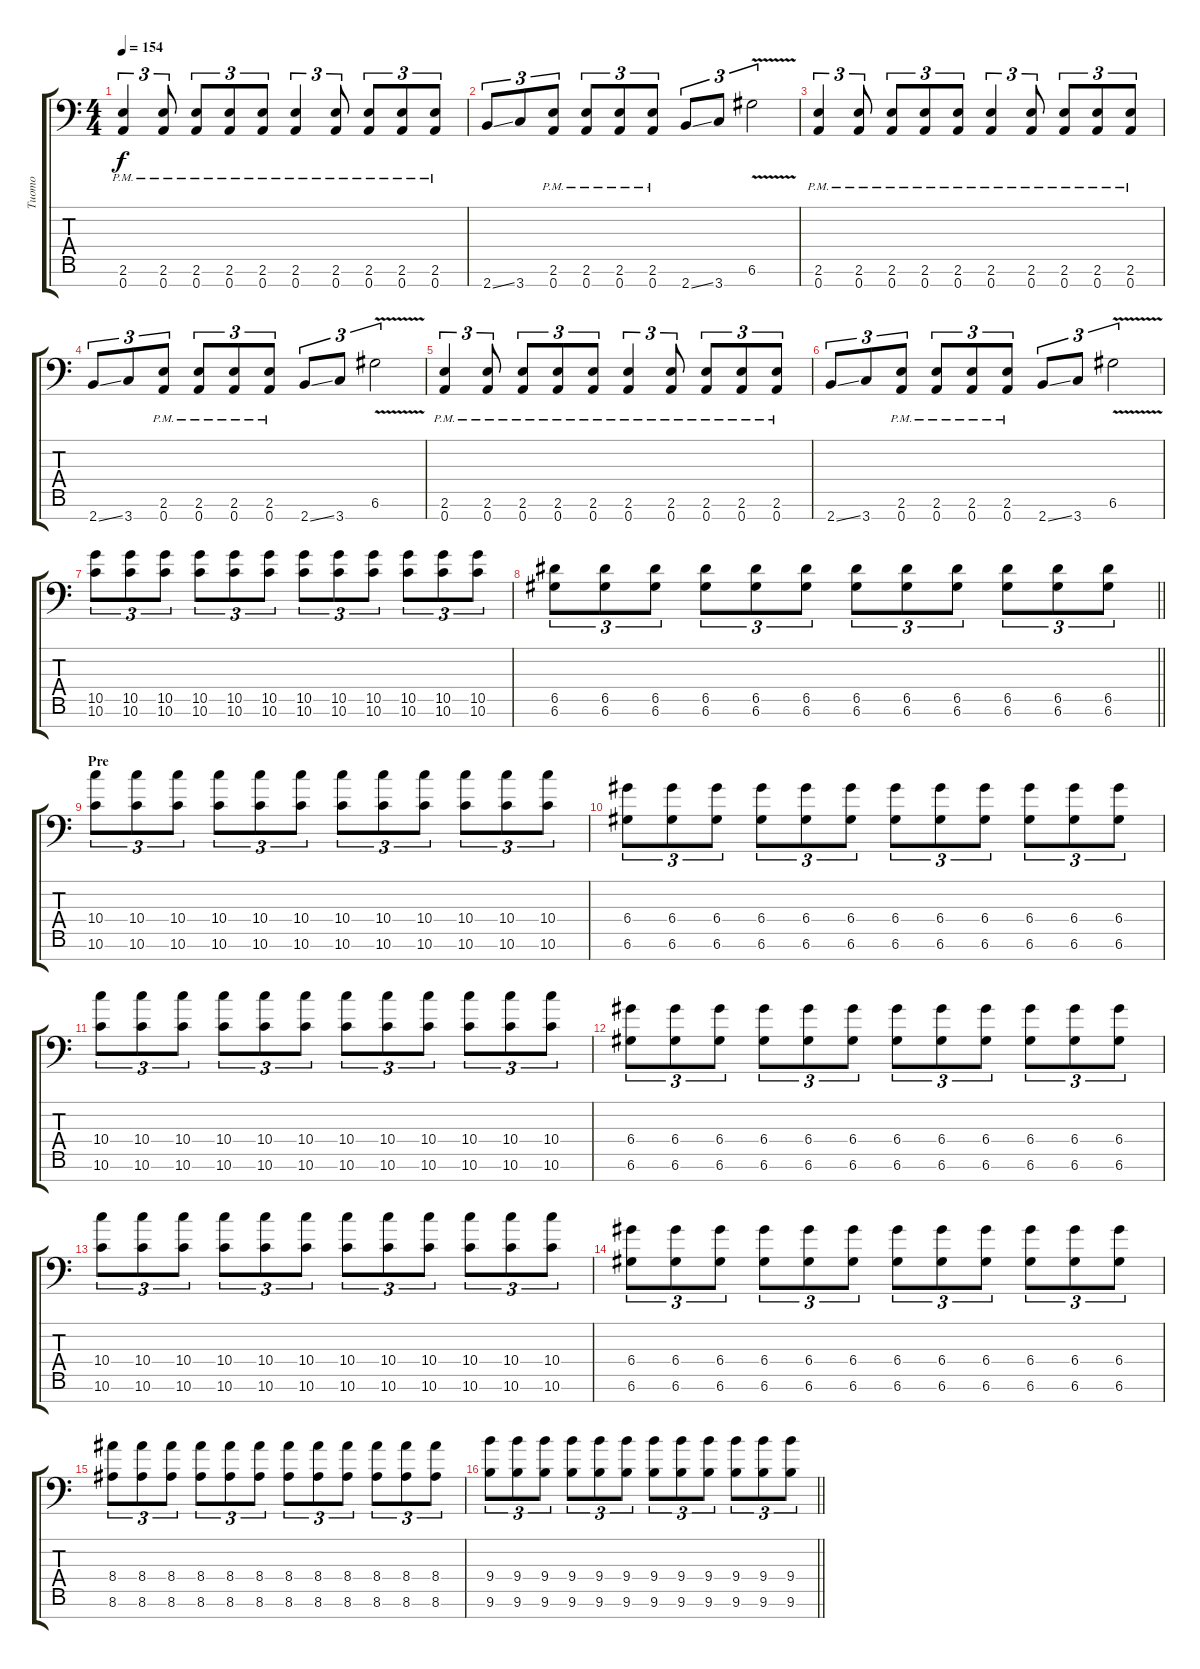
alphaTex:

\track ("Tuomo" "Tuomo") {instrument distortionguitar}
\staff {score tabs}
\tuning (E4 B3 G3 D3 A2 D2 A1) {hide}
\ts (4 4)
\tempo 154
\clef f4
\ks c
(2.6{pm} 0.7{pm}).4{tu (3 2) dy f} (2.6{pm} 0.7{pm}).8{tu (3 2)} (2.6{pm} 0.7{pm}).8{tu (3 2)} (2.6{pm} 0.7{pm}).8{tu (3 2)} (2.6{pm} 0.7{pm}).8{tu (3 2)} (2.6{pm} 0.7{pm}).4{tu (3 2)} (2.6{pm} 0.7{pm}).8{tu (3 2)} (2.6{pm} 0.7{pm}).8{tu (3 2)} (2.6{pm} 0.7{pm}).8{tu (3 2)} (2.6{pm} 0.7{pm}).8{tu (3 2)} |
2.7{ss}.8{tu (3 2)} 3.7.8{tu (3 2)} (2.6{pm} 0.7{pm}).8{tu (3 2)} (2.6{pm} 0.7{pm}).8{tu (3 2)} (2.6{pm} 0.7{pm}).8{tu (3 2)} (2.6{pm} 0.7{pm}).8{tu (3 2)} 2.7{ss}.8{tu (3 2)} 3.7.8{tu (3 2)} 6.6{v}.2{tu (3 2)} |
(2.6{pm} 0.7{pm}).4{tu (3 2)} (2.6{pm} 0.7{pm}).8{tu (3 2)} (2.6{pm} 0.7{pm}).8{tu (3 2)} (2.6{pm} 0.7{pm}).8{tu (3 2)} (2.6{pm} 0.7{pm}).8{tu (3 2)} (2.6{pm} 0.7{pm}).4{tu (3 2)} (2.6{pm} 0.7{pm}).8{tu (3 2)} (2.6{pm} 0.7{pm}).8{tu (3 2)} (2.6{pm} 0.7{pm}).8{tu (3 2)} (2.6{pm} 0.7{pm}).8{tu (3 2)} |
2.7{ss}.8{tu (3 2)} 3.7.8{tu (3 2)} (2.6{pm} 0.7{pm}).8{tu (3 2)} (2.6{pm} 0.7{pm}).8{tu (3 2)} (2.6{pm} 0.7{pm}).8{tu (3 2)} (2.6{pm} 0.7{pm}).8{tu (3 2)} 2.7{ss}.8{tu (3 2)} 3.7.8{tu (3 2)} 6.6{v}.2{tu (3 2)} |
(2.6{pm} 0.7{pm}).4{tu (3 2)} (2.6{pm} 0.7{pm}).8{tu (3 2)} (2.6{pm} 0.7{pm}).8{tu (3 2)} (2.6{pm} 0.7{pm}).8{tu (3 2)} (2.6{pm} 0.7{pm}).8{tu (3 2)} (2.6{pm} 0.7{pm}).4{tu (3 2)} (2.6{pm} 0.7{pm}).8{tu (3 2)} (2.6{pm} 0.7{pm}).8{tu (3 2)} (2.6{pm} 0.7{pm}).8{tu (3 2)} (2.6{pm} 0.7{pm}).8{tu (3 2)} |
2.7{ss}.8{tu (3 2)} 3.7.8{tu (3 2)} (2.6{pm} 0.7{pm}).8{tu (3 2)} (2.6{pm} 0.7{pm}).8{tu (3 2)} (2.6{pm} 0.7{pm}).8{tu (3 2)} (2.6{pm} 0.7{pm}).8{tu (3 2)} 2.7{ss}.8{tu (3 2)} 3.7.8{tu (3 2)} 6.6{v}.2{tu (3 2)} |
(10.5 10.6).8{tu (3 2)} (10.5 10.6).8{tu (3 2)} (10.5 10.6).8{tu (3 2)} (10.5 10.6).8{tu (3 2)} (10.5 10.6).8{tu (3 2)} (10.5 10.6).8{tu (3 2)} (10.5 10.6).8{tu (3 2)} (10.5 10.6).8{tu (3 2)} (10.5 10.6).8{tu (3 2)} (10.5 10.6).8{tu (3 2)} (10.5 10.6).8{tu (3 2)} (10.5 10.6).8{tu (3 2)} |
\barLineRight lightlight
(6.5 6.6).8{tu (3 2)} (6.5 6.6).8{tu (3 2)} (6.5 6.6).8{tu (3 2)} (6.5 6.6).8{tu (3 2)} (6.5 6.6).8{tu (3 2)} (6.5 6.6).8{tu (3 2)} (6.5 6.6).8{tu (3 2)} (6.5 6.6).8{tu (3 2)} (6.5 6.6).8{tu (3 2)} (6.5 6.6).8{tu (3 2)} (6.5 6.6).8{tu (3 2)} (6.5 6.6).8{tu (3 2)} |
\section ("" "Pre")
(10.4 10.6).8{tu (3 2)} (10.4 10.6).8{tu (3 2)} (10.4 10.6).8{tu (3 2)} (10.4 10.6).8{tu (3 2)} (10.4 10.6).8{tu (3 2)} (10.4 10.6).8{tu (3 2)} (10.4 10.6).8{tu (3 2)} (10.4 10.6).8{tu (3 2)} (10.4 10.6).8{tu (3 2)} (10.4 10.6).8{tu (3 2)} (10.4 10.6).8{tu (3 2)} (10.4 10.6).8{tu (3 2)} |
(6.4 6.6).8{tu (3 2)} (6.4 6.6).8{tu (3 2)} (6.4 6.6).8{tu (3 2)} (6.4 6.6).8{tu (3 2)} (6.4 6.6).8{tu (3 2)} (6.4 6.6).8{tu (3 2)} (6.4 6.6).8{tu (3 2)} (6.4 6.6).8{tu (3 2)} (6.4 6.6).8{tu (3 2)} (6.4 6.6).8{tu (3 2)} (6.4 6.6).8{tu (3 2)} (6.4 6.6).8{tu (3 2)} |
(10.4 10.6).8{tu (3 2)} (10.4 10.6).8{tu (3 2)} (10.4 10.6).8{tu (3 2)} (10.4 10.6).8{tu (3 2)} (10.4 10.6).8{tu (3 2)} (10.4 10.6).8{tu (3 2)} (10.4 10.6).8{tu (3 2)} (10.4 10.6).8{tu (3 2)} (10.4 10.6).8{tu (3 2)} (10.4 10.6).8{tu (3 2)} (10.4 10.6).8{tu (3 2)} (10.4 10.6).8{tu (3 2)} |
(6.4 6.6).8{tu (3 2)} (6.4 6.6).8{tu (3 2)} (6.4 6.6).8{tu (3 2)} (6.4 6.6).8{tu (3 2)} (6.4 6.6).8{tu (3 2)} (6.4 6.6).8{tu (3 2)} (6.4 6.6).8{tu (3 2)} (6.4 6.6).8{tu (3 2)} (6.4 6.6).8{tu (3 2)} (6.4 6.6).8{tu (3 2)} (6.4 6.6).8{tu (3 2)} (6.4 6.6).8{tu (3 2)} |
(10.4 10.6).8{tu (3 2)} (10.4 10.6).8{tu (3 2)} (10.4 10.6).8{tu (3 2)} (10.4 10.6).8{tu (3 2)} (10.4 10.6).8{tu (3 2)} (10.4 10.6).8{tu (3 2)} (10.4 10.6).8{tu (3 2)} (10.4 10.6).8{tu (3 2)} (10.4 10.6).8{tu (3 2)} (10.4 10.6).8{tu (3 2)} (10.4 10.6).8{tu (3 2)} (10.4 10.6).8{tu (3 2)} |
(6.4 6.6).8{tu (3 2)} (6.4 6.6).8{tu (3 2)} (6.4 6.6).8{tu (3 2)} (6.4 6.6).8{tu (3 2)} (6.4 6.6).8{tu (3 2)} (6.4 6.6).8{tu (3 2)} (6.4 6.6).8{tu (3 2)} (6.4 6.6).8{tu (3 2)} (6.4 6.6).8{tu (3 2)} (6.4 6.6).8{tu (3 2)} (6.4 6.6).8{tu (3 2)} (6.4 6.6).8{tu (3 2)} |
(8.4 8.6).8{tu (3 2)} (8.4 8.6).8{tu (3 2)} (8.4 8.6).8{tu (3 2)} (8.4 8.6).8{tu (3 2)} (8.4 8.6).8{tu (3 2)} (8.4 8.6).8{tu (3 2)} (8.4 8.6).8{tu (3 2)} (8.4 8.6).8{tu (3 2)} (8.4 8.6).8{tu (3 2)} (8.4 8.6).8{tu (3 2)} (8.4 8.6).8{tu (3 2)} (8.4 8.6).8{tu (3 2)} |
\barLineRight lightlight
(9.4 9.6).8{tu (3 2)} (9.4 9.6).8{tu (3 2)} (9.4 9.6).8{tu (3 2)} (9.4 9.6).8{tu (3 2)} (9.4 9.6).8{tu (3 2)} (9.4 9.6).8{tu (3 2)} (9.4 9.6).8{tu (3 2)} (9.4 9.6).8{tu (3 2)} (9.4 9.6).8{tu (3 2)} (9.4 9.6).8{tu (3 2)} (9.4 9.6).8{tu (3 2)} (9.4 9.6).8{tu (3 2)}
